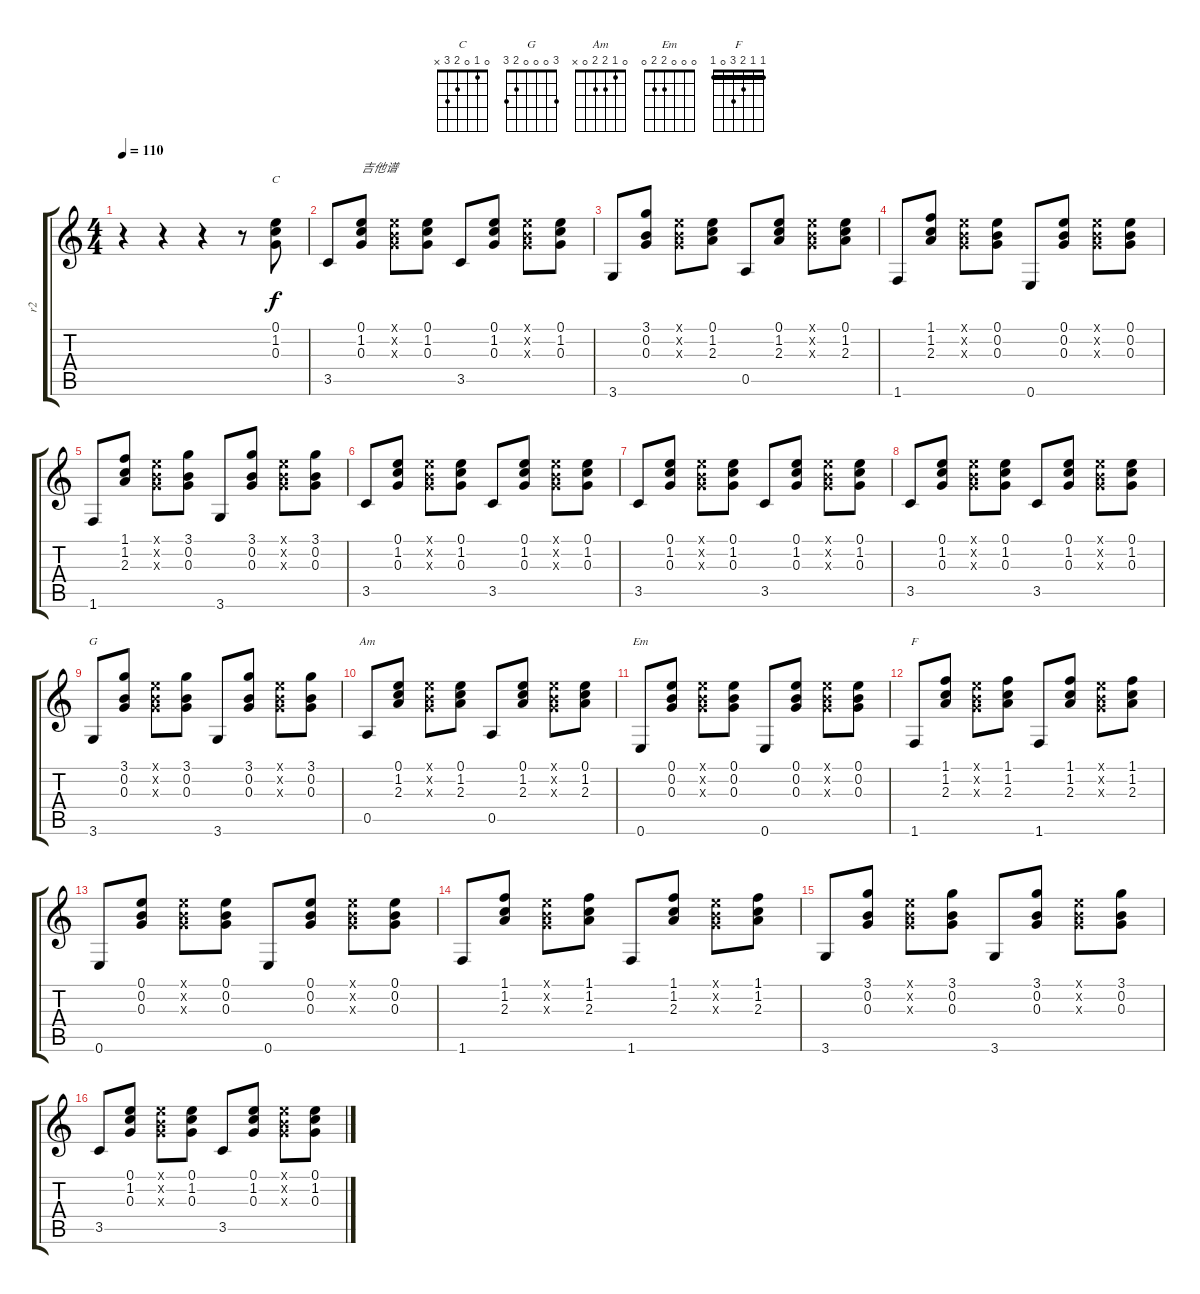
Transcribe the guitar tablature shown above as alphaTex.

\track ("r2" "r2") {instrument acousticguitarsteel}
\staff {score tabs}
\tuning (E4 B3 G3 D3 A2 E2) {hide}
\chord ("C" 0 1 0 2 3 x)
\chord ("G" 3 0 0 0 2 3)
\chord ("Am" 0 1 2 2 0 x)
\chord ("Em" 0 0 0 2 2 0)
\chord ("F" 1 1 2 3 0 1) {barre 1}
\ts (4 4)
\tempo 110
\clef g2
\ks c
r.4{dy f instrument acousticguitarsteel} r.4 r.4 r.8 (0.1 1.2 0.3).8{ch "C"} |
3.5.8 (0.1 1.2 0.3).8{txt "吉他谱"} (0.1{x} 0.2{x} 0.3{x}).8 (0.1 1.2 0.3).8 3.5.8 (0.1 1.2 0.3).8 (0.1{x} 0.2{x} 0.3{x}).8 (0.1 1.2 0.3).8 |
3.6.8 (3.1 0.2 0.3).8 (0.1{x} 0.2{x} 0.3{x}).8 (0.1 1.2 2.3).8 0.5.8 (0.1 1.2 2.3).8 (0.1{x} 0.2{x} 0.3{x}).8 (0.1 1.2 2.3).8 |
1.6.8 (1.1 1.2 2.3).8 (0.1{x} 0.2{x} 0.3{x}).8 (0.1 0.2 0.3).8 0.6.8 (0.1 0.2 0.3).8 (0.1{x} 0.2{x} 0.3{x}).8 (0.1 0.2 0.3).8 |
1.6.8 (1.1 1.2 2.3).8 (0.1{x} 0.2{x} 0.3{x}).8 (3.1 0.2 0.3).8 3.6.8 (3.1 0.2 0.3).8 (0.1{x} 0.2{x} 0.3{x}).8 (3.1 0.2 0.3).8 |
3.5.8 (0.1 1.2 0.3).8 (0.1{x} 0.2{x} 0.3{x}).8 (0.1 1.2 0.3).8 3.5.8 (0.1 1.2 0.3).8 (0.1{x} 0.2{x} 0.3{x}).8 (0.1 1.2 0.3).8 |
3.5.8 (0.1 1.2 0.3).8 (0.1{x} 0.2{x} 0.3{x}).8 (0.1 1.2 0.3).8 3.5.8 (0.1 1.2 0.3).8 (0.1{x} 0.2{x} 0.3{x}).8 (0.1 1.2 0.3).8 |
3.5.8 (0.1 1.2 0.3).8 (0.1{x} 0.2{x} 0.3{x}).8 (0.1 1.2 0.3).8 3.5.8 (0.1 1.2 0.3).8 (0.1{x} 0.2{x} 0.3{x}).8 (0.1 1.2 0.3).8 |
3.6.8{ch "G"} (3.1 0.2 0.3).8 (0.1{x} 0.2{x} 0.3{x}).8 (3.1 0.2 0.3).8 3.6.8 (3.1 0.2 0.3).8 (0.1{x} 0.2{x} 0.3{x}).8 (3.1 0.2 0.3).8 |
0.5.8{ch "Am"} (0.1 1.2 2.3).8 (0.1{x} 0.2{x} 0.3{x}).8 (0.1 1.2 2.3).8 0.5.8 (0.1 1.2 2.3).8 (0.1{x} 0.2{x} 0.3{x}).8 (0.1 1.2 2.3).8 |
0.6.8{ch "Em"} (0.1 0.2 0.3).8 (0.1{x} 0.2{x} 0.3{x}).8 (0.1 0.2 0.3).8 0.6.8 (0.1 0.2 0.3).8 (0.1{x} 0.2{x} 0.3{x}).8 (0.1 0.2 0.3).8 |
1.6.8{ch "F"} (1.1 1.2 2.3).8 (0.1{x} 0.2{x} 0.3{x}).8 (1.1 1.2 2.3).8 1.6.8 (1.1 1.2 2.3).8 (0.1{x} 0.2{x} 0.3{x}).8 (1.1 1.2 2.3).8 |
0.6.8 (0.1 0.2 0.3).8 (0.1{x} 0.2{x} 0.3{x}).8 (0.1 0.2 0.3).8 0.6.8 (0.1 0.2 0.3).8 (0.1{x} 0.2{x} 0.3{x}).8 (0.1 0.2 0.3).8 |
1.6.8 (1.1 1.2 2.3).8 (0.1{x} 0.2{x} 0.3{x}).8 (1.1 1.2 2.3).8 1.6.8 (1.1 1.2 2.3).8 (0.1{x} 0.2{x} 0.3{x}).8 (1.1 1.2 2.3).8 |
3.6.8 (3.1 0.2 0.3).8 (0.1{x} 0.2{x} 0.3{x}).8 (3.1 0.2 0.3).8 3.6.8 (3.1 0.2 0.3).8 (0.1{x} 0.2{x} 0.3{x}).8 (3.1 0.2 0.3).8 |
3.5.8 (0.1 1.2 0.3).8 (0.1{x} 0.2{x} 0.3{x}).8 (0.1 1.2 0.3).8 3.5.8 (0.1 1.2 0.3).8 (0.1{x} 0.2{x} 0.3{x}).8 (0.1 1.2 0.3).8
